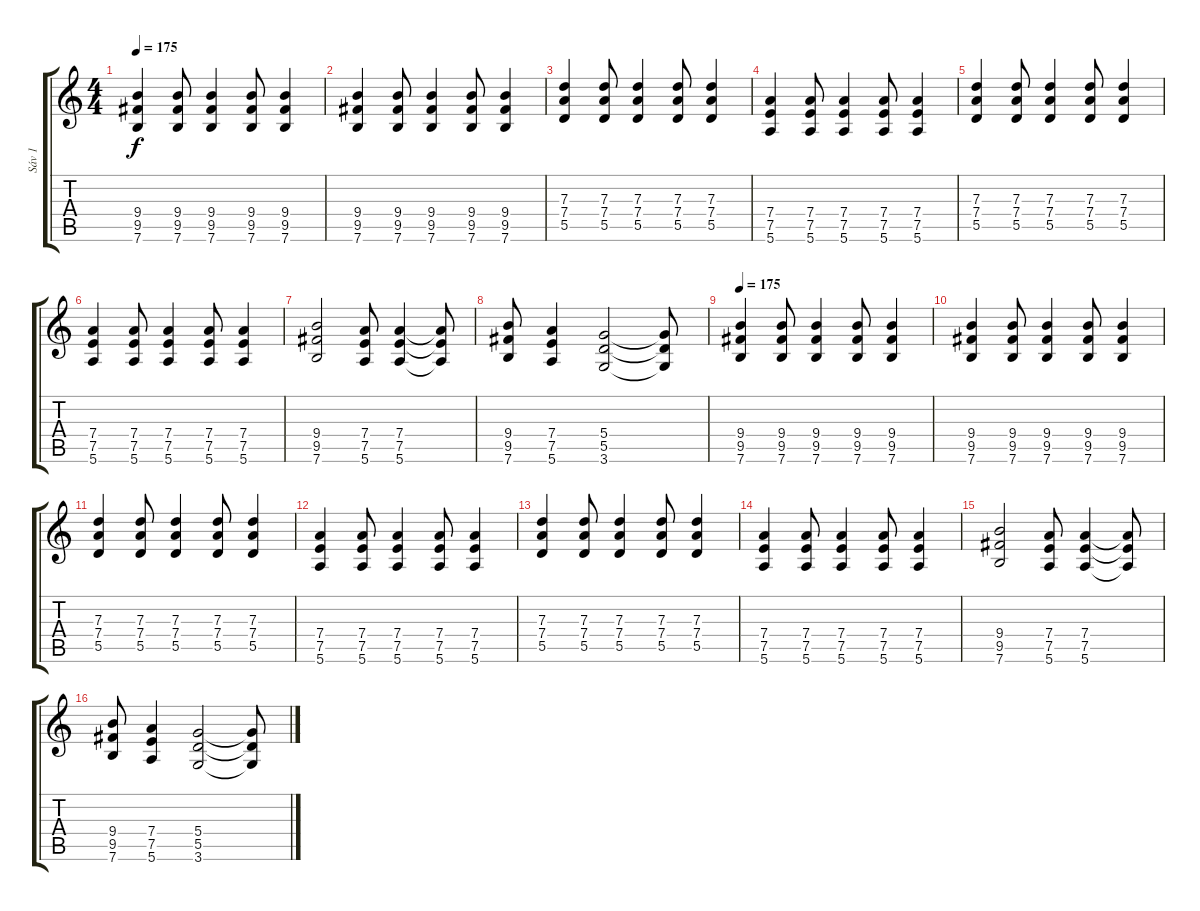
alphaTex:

\track ("Sáv 1" "Sáv 1") {instrument distortionguitar}
\staff {score tabs}
\tuning (E4 B3 G3 D3 A2 E2) {hide}
\ts (4 4)
\tempo 175
\clef g2
\ks c
(9.4 9.5 7.6).4{dy f} (9.4 9.5 7.6).8 (9.4 9.5 7.6).4 (9.4 9.5 7.6).8 (9.4 9.5 7.6).4 |
(9.4 9.5 7.6).4 (9.4 9.5 7.6).8 (9.4 9.5 7.6).4 (9.4 9.5 7.6).8 (9.4 9.5 7.6).4 |
(7.3 7.4 5.5).4 (7.3 7.4 5.5).8 (7.3 7.4 5.5).4 (7.3 7.4 5.5).8 (7.3 7.4 5.5).4 |
(7.4 7.5 5.6).4 (7.4 7.5 5.6).8 (7.4 7.5 5.6).4 (7.4 7.5 5.6).8 (7.4 7.5 5.6).4 |
(7.3 7.4 5.5).4 (7.3 7.4 5.5).8 (7.3 7.4 5.5).4 (7.3 7.4 5.5).8 (7.3 7.4 5.5).4 |
(7.4 7.5 5.6).4 (7.4 7.5 5.6).8 (7.4 7.5 5.6).4 (7.4 7.5 5.6).8 (7.4 7.5 5.6).4 |
(9.4 9.5 7.6).2 (7.4 7.5 5.6).8 (7.4 7.5 5.6).4 (7.4{t} 7.5{t} 5.6{t}).8 |
(9.4 9.5 7.6).8 (7.4 7.5 5.6).4 (5.4 5.5 3.6).2 (5.4{t} 5.5{t} 3.6{t}).8 |
\tempo 175
(9.4 9.5 7.6).4 (9.4 9.5 7.6).8 (9.4 9.5 7.6).4 (9.4 9.5 7.6).8 (9.4 9.5 7.6).4 |
(9.4 9.5 7.6).4 (9.4 9.5 7.6).8 (9.4 9.5 7.6).4 (9.4 9.5 7.6).8 (9.4 9.5 7.6).4 |
(7.3 7.4 5.5).4 (7.3 7.4 5.5).8 (7.3 7.4 5.5).4 (7.3 7.4 5.5).8 (7.3 7.4 5.5).4 |
(7.4 7.5 5.6).4 (7.4 7.5 5.6).8 (7.4 7.5 5.6).4 (7.4 7.5 5.6).8 (7.4 7.5 5.6).4 |
(7.3 7.4 5.5).4 (7.3 7.4 5.5).8 (7.3 7.4 5.5).4 (7.3 7.4 5.5).8 (7.3 7.4 5.5).4 |
(7.4 7.5 5.6).4 (7.4 7.5 5.6).8 (7.4 7.5 5.6).4 (7.4 7.5 5.6).8 (7.4 7.5 5.6).4 |
(9.4 9.5 7.6).2 (7.4 7.5 5.6).8 (7.4 7.5 5.6).4 (7.4{t} 7.5{t} 5.6{t}).8 |
(9.4 9.5 7.6).8 (7.4 7.5 5.6).4 (5.4 5.5 3.6).2 (5.4{t} 5.5{t} 3.6{t}).8
